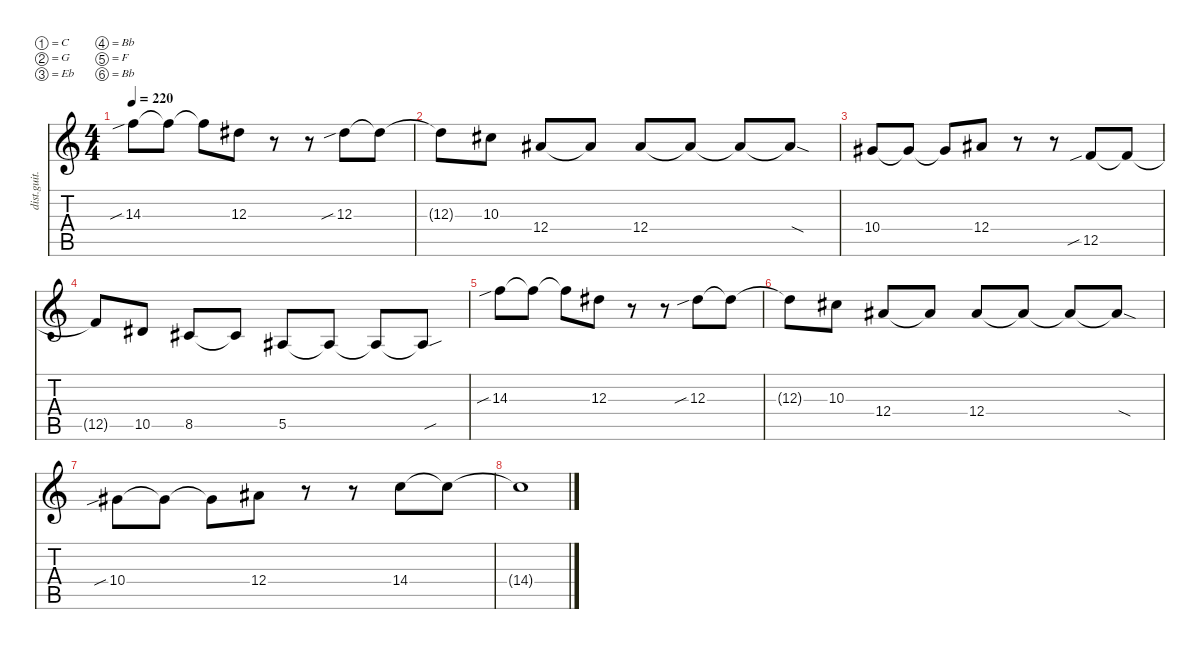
\defaultSystemsLayout 4
\hideDynamics
\bracketExtendMode nobrackets
\otherSystemsTrackNameOrientation horizontal
\track ("lead" "dist.guit.") {instrument distortionguitar}
\staff {score tabs}
\tuning (C4 G3 Eb3 Bb2 F2 Bb1)
\ts (4 4)
\tempo 220
\clef g2
\ks c
14.3{sib}.8{dy mf beam Down} 14.3{t}.8{beam Down} 14.3{t}.8{beam Down} 12.3{acc #}.8{beam Down} r.8{beam Down} r.8{beam Down} 12.3{sib acc #}.8{beam Down} 12.3{t acc #}.8{beam Down} |
12.3{t acc #}.8{beam Down} 10.3{acc #}.8{beam Down} 12.4{acc #}.8{beam Up} 12.4{t acc #}.8{beam Up} 12.4{acc #}.8{beam Up} 12.4{t acc #}.8{beam Up} 12.4{t acc #}.8{beam Up} 12.4{sod t acc #}.8{beam Up} |
10.4{acc #}.8{beam Up} 10.4{t acc #}.8{beam Up} 10.4{t acc #}.8{beam Up} 12.4{acc #}.8{beam Up} r.8{beam Up} r.8{beam Up} 12.5{sib}.8{beam Up} 12.5{t}.8{beam Up} |
12.5{t}.8{beam Up} 10.5{acc #}.8{beam Up} 8.5{acc #}.8{beam Up} 8.5{t acc #}.8{beam Up} 5.5{acc #}.8{beam Up} 5.5{t acc #}.8{beam Up} 5.5{t acc #}.8{beam Up} 5.5{sou t acc #}.8{beam Up} |
14.3{sib}.8{beam Down} 14.3{t}.8{beam Down} 14.3{t}.8{beam Down} 12.3{acc #}.8{beam Down} r.8{beam Down} r.8{beam Down} 12.3{sib acc #}.8{beam Down} 12.3{t acc #}.8{beam Down} |
12.3{t acc #}.8{beam Down} 10.3{acc #}.8{beam Down} 12.4{acc #}.8{beam Up} 12.4{t acc #}.8{beam Up} 12.4{acc #}.8{beam Up} 12.4{t acc #}.8{beam Up} 12.4{t acc #}.8{beam Up} 12.4{sod t acc #}.8{beam Up} |
10.4{sib acc #}.8{beam Down} 10.4{t acc #}.8{beam Down} 10.4{t acc #}.8{beam Down} 12.4{acc #}.8{beam Down} r.8{beam Down} r.8{beam Down} 14.4.8{beam Down} 14.4{t}.8{beam Down} |
14.4{t}.1{beam Down}
